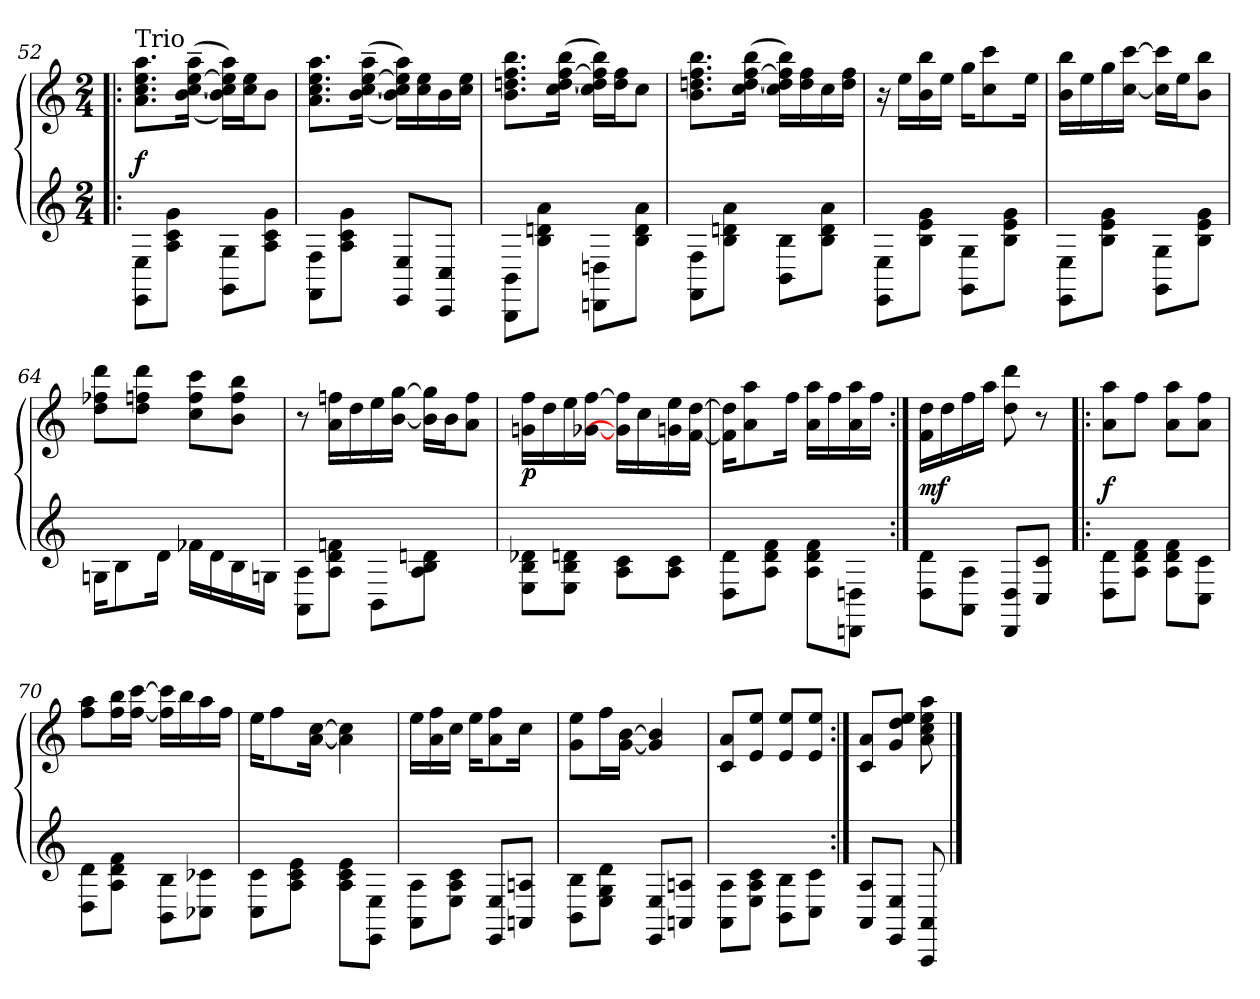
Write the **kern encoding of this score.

**kern	**kern	**dynam
*part1	*part1	*part1
*staff2	*staff1	*staff1/2
*clefG2	*clefG2	*
*M2/4	*M2/4	*
=52!|:	=52!|:	=52!|:
!	!LO:TX:a:t=Trio	!
!	!	!LO:DY:a=2
8EE\ 8E\L	8.cc\ 8.a\ 8.ee\ 8.aa\L	f
8c\ 8A\ 8g\J	.	.
.	(>(<16b~<~<\ [16ee~<~<\ [16cc~<~<\ 16aa~<~<\Jk	.
8GG\ 8G\L	16b\ 16cc]\ 16ee]\ 16aa\LL))	.
.	16ee\ 16cc\J	.
8g\ 8c\ 8A\J	8b\J	.
=53	=53	=53
8F\ 8FF\L	8.ee\ 8.cc\ 8.a\ 8.aa\L	.
8g\ 8A\ 8c\J	.	.
.	(>(<16b~<~<\ [16ee~<~<\ [16cc~<~<\ 16aa~<~<\Jk	.
8E/ 8EE/L	16b\ 16aa\ 16cc]\ 16ee]\LL))	.
.	16ee\ 16cc\	.
8C/ 8CC/J	16b\	.
.	16ee\ 16cc\JJ	.
!!LO:LB:g=z
=60	=60	=60
8BBB\ 8BB\L	8.ff\ 8.ddn\ 8.b\ 8.bb\L	.
8dn\ 8B\ 8a\J	.	.
.	(<16cc\ 16bb\ [16dd\ [16ff\Jk	.
8DDn\ 8Dn\L	16cc\ 16dd]\ 16ff]\ 16bb\LL)	.
.	16ff\ 16dd\J	.
8a\ 8d\ 8B\J	8cc\J	.
=61	=61	=61
8F\ 8FF\L	8.ff\ 8.ddn\ 8.b\ 8.bb\L	.
8a\ 8B\ 8dn\J	.	.
.	(<16cc\ [16ff\ [16dd\ 16bb\Jk	.
8B\ 8BB\L	16cc\ 16bb\ 16dd]\ 16ff]\LL)	.
.	16ff\ 16dd\	.
8d\ 8a\ 8B\J	16cc\	.
.	16ff\ 16dd\JJ	.
!!LO:PB:g=z
=62	=62	=62
8EE\ 8E\L	16r	.
.	16ee\LL	.
8g\ 8B\ 8e\J	16bb\ 16b\	.
.	16ee\JJ	.
8GG\ 8G\L	16gg\KL	.
.	8cc\ 8ccc\	.
8g\ 8e\ 8B\J	.	.
.	16ee\Jk	.
=63	=63	=63
8EE\ 8E\L	16b\ 16bb\LL	.
.	16ee\	.
8g\ 8e\ 8B\J	16gg\	.
.	[16cc\ [16ccc\JJ	.
8G\ 8GG\L	16ccc]\ 16cc]\LL	.
.	16ee\J	.
8g\ 8e\ 8B\J	8bb\ 8b\J	.
=64	=64	=64
16Gn\KL	8ddd\ 8ff-X\ 8dd\L	.
8B\	.	.
.	8ddd\ 8dd\ 8ff\J	.
16d\Jk	.	.
16f-X\LL	8cc\ 8ff\ 8ccc\L	.
16d\	.	.
16B\	8bb\ 8ff\ 8b\J	.
16Gn\JJ	.	.
=65	=65	=65
8AA\ 8A\L	8r	.
8fn\ 8d\ 8A\J	16a\ 16ffn\LL	.
.	16dd\	.
8BB\L	16ee\	.
.	[16b\ [16gg\JJ	.
8A\ 8dn\ 8B\J	16gg]\ 16b]\LL	.
.	16b\J	.
8ryy	8ff\ 8a\J	.
!!LO:LB:g=z
=66	=66	=66
!	!	!LO:DY:b
8B\ 8d-X\ 8E\L	16gn\ 16ff\LL	p
.	16dd\	.
8d\ 8E\ 8B\J	16ee\	.
.	[16g-X\ [16ff\JJ	.
8A\ 8c\L	16g]\ 16ff]\LL	.
.	16cc\	.
8A\ 8c\J	16ee\ 16g\	.
.	[16dd\ [16f\JJ	.
=67	=67	=67
8D\ 8d\L	16f]\ 16dd]\KL	.
.	8a\ 8aa\	.
8f\ 8d\ 8A\J	.	.
.	16ff\Jk	.
8f\ 8d\ 8A\L	16a\ 16aa\LL	.
.	16ff\	.
8DDn\ 8Dn\J	16aa\ 16a\	.
.	16ff\JJ	.
=68:|!	=68:|!	=68:|!
!	!	!LO:DY:a=2
8D\ 8d\L	16dd\ 16f\LL	mf
.	16dd\	.
8AA\ 8A\J	16ff\	.
.	16aa\JJ	.
8D/ 8DD/L	8dd\ 8ddd\	.
8c/ 8C/J	8r	.
=69!|:	=69!|:	=69!|:
!	!	!LO:DY:a=2
8D\ 8d\L	8a\ 8aa\L	f
8d\ 8A\ 8f\J	8ff\J	.
8A\ 8d\ 8f\L	8a\ 8aa\L	.
8c\ 8C\J	8a\ 8ff\J	.
!!LO:LB:g=z
=70	=70	=70
8d\ 8D\L	8aa\ 8ff\L	.
8d\ 8f\ 8A\J	16ff\ 16bb\L	.
.	[16ff\ [16ccc\JJ	.
8B\ 8BB\L	16ccc]\ 16ff]\LL	.
.	16bb\	.
8C-X\ 8c-X\J	16aa\	.
.	16ff\JJ	.
=71	=71	=71
8C\ 8c\L	16ee\KL	.
.	8ff\	.
8e\ 8c\ 8A\J	.	.
.	[16a\ [16cc\Jk	.
8e\ 8c\ 8A\L	4cc]\ 4a]\	.
8EE\ 8E\J	.	.
=72	=72	=72
8AA\ 8A\L	16ee\LL	.
.	16a\ 16ff\	.
8E\ 8A\ 8c\J	16cc\JJ	.
.	16ee\KL	.
8EE/ 8E/L	8ff\ 8a\	.
8AAn/ 8An/J	16cc\Jk	.
.	16ryy	.
=73	=73	=73
8BB\ 8B\L	8ee\ 8g\L	.
8E\ 8d\ 8G\J	16ff\L	.
.	[16b\ [16g\JJ	.
8E/ 8EE/L	4b]/ 4g]/	.
8AAn/ 8An/J	.	.
=84	=84	=84
8AA\ 8A\L	8a/ 8c/L	.
8c\ 8A\ 8E\J	8ee/ 8e/J	.
8BB\ 8B\L	8ee/ 8e/L	.
8c\ 8C\J	8ee/ 8e/J	.
=85:|!	=85:|!	=85:|!
8A/ 8AA/L	8c/ 8a/L	.
8E/ 8EE/J	8g/ 8dd/ 8ee/J	.
8AA/ 8AAA/	8aa\ 8cc\ 8ee\ 8a\	.
==	==	==
*-	*-	*-
